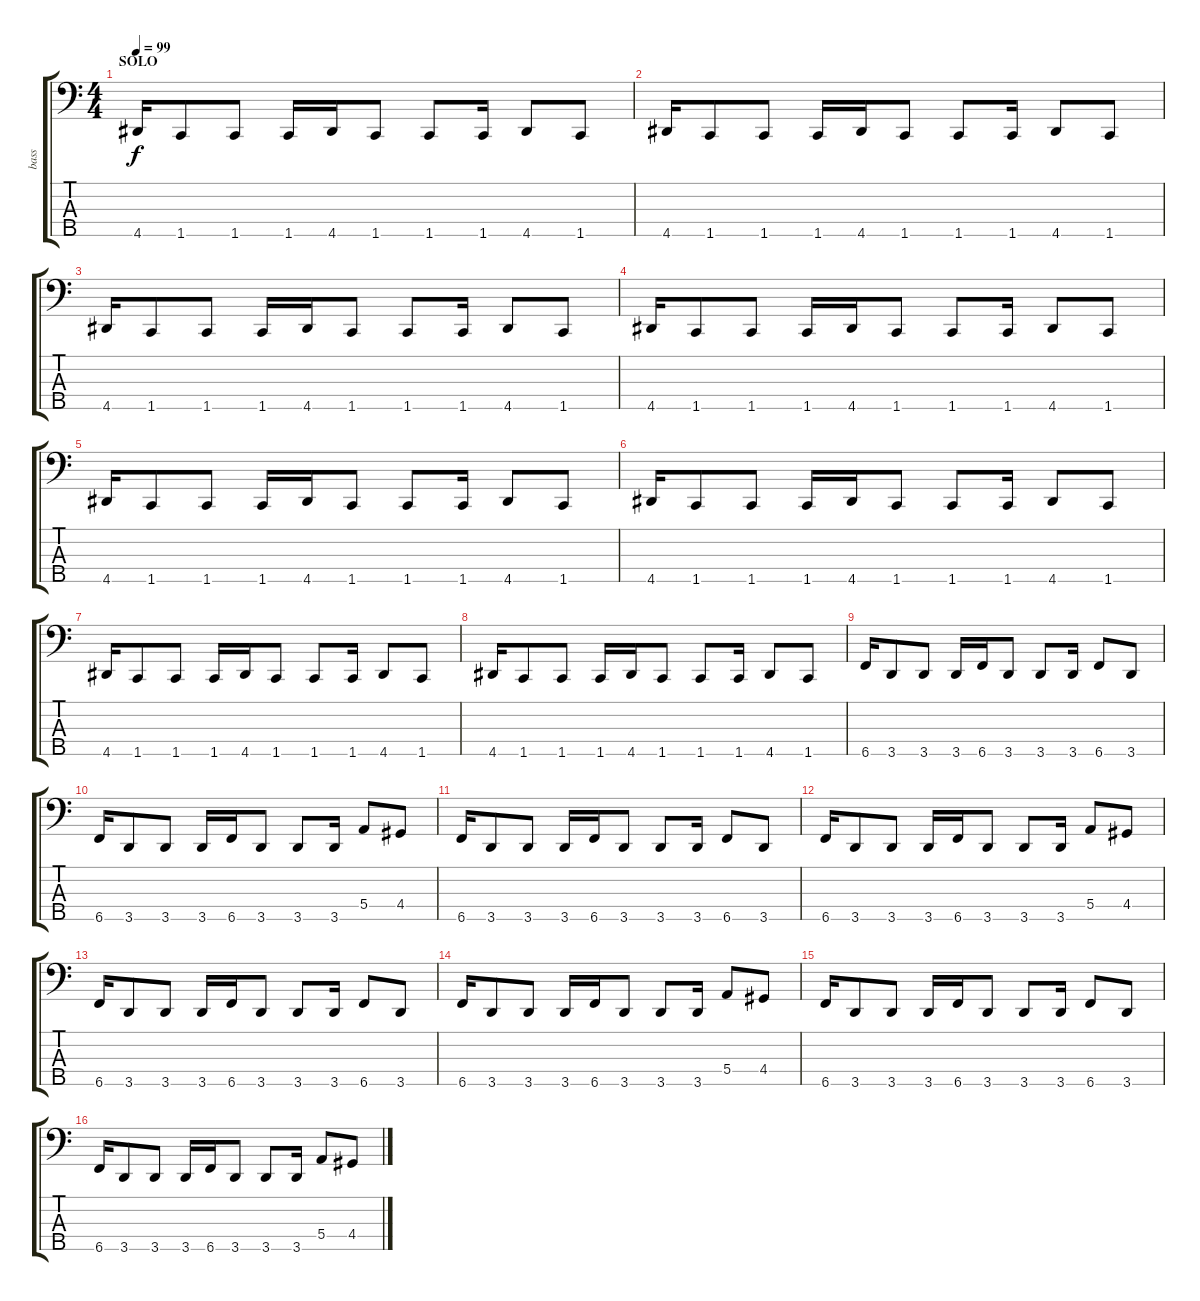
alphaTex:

\track ("bass" "bass") {instrument electricbassfinger}
\staff {score tabs}
\tuning (G2 D2 A1 E1 B0) {hide}
\ts (4 4)
\section ("" "SOLO")
\tempo 99
\clef f4
\ks c
4.5.16{dy f} 1.5.8 1.5.8 1.5.16 4.5.16 1.5.8 1.5.8 1.5.16 4.5.8 1.5.8 |
4.5.16 1.5.8 1.5.8 1.5.16 4.5.16 1.5.8 1.5.8 1.5.16 4.5.8 1.5.8 |
4.5.16 1.5.8 1.5.8 1.5.16 4.5.16 1.5.8 1.5.8 1.5.16 4.5.8 1.5.8 |
4.5.16 1.5.8 1.5.8 1.5.16 4.5.16 1.5.8 1.5.8 1.5.16 4.5.8 1.5.8 |
4.5.16 1.5.8 1.5.8 1.5.16 4.5.16 1.5.8 1.5.8 1.5.16 4.5.8 1.5.8 |
4.5.16 1.5.8 1.5.8 1.5.16 4.5.16 1.5.8 1.5.8 1.5.16 4.5.8 1.5.8 |
4.5.16 1.5.8 1.5.8 1.5.16 4.5.16 1.5.8 1.5.8 1.5.16 4.5.8 1.5.8 |
4.5.16 1.5.8 1.5.8 1.5.16 4.5.16 1.5.8 1.5.8 1.5.16 4.5.8 1.5.8 |
6.5.16 3.5.8 3.5.8 3.5.16 6.5.16 3.5.8 3.5.8 3.5.16 6.5.8 3.5.8 |
6.5.16 3.5.8 3.5.8 3.5.16 6.5.16 3.5.8 3.5.8 3.5.16 5.4.8 4.4.8 |
6.5.16 3.5.8 3.5.8 3.5.16 6.5.16 3.5.8 3.5.8 3.5.16 6.5.8 3.5.8 |
6.5.16 3.5.8 3.5.8 3.5.16 6.5.16 3.5.8 3.5.8 3.5.16 5.4.8 4.4.8 |
6.5.16 3.5.8 3.5.8 3.5.16 6.5.16 3.5.8 3.5.8 3.5.16 6.5.8 3.5.8 |
6.5.16 3.5.8 3.5.8 3.5.16 6.5.16 3.5.8 3.5.8 3.5.16 5.4.8 4.4.8 |
6.5.16 3.5.8 3.5.8 3.5.16 6.5.16 3.5.8 3.5.8 3.5.16 6.5.8 3.5.8 |
6.5.16 3.5.8 3.5.8 3.5.16 6.5.16 3.5.8 3.5.8 3.5.16 5.4.8 4.4.8
